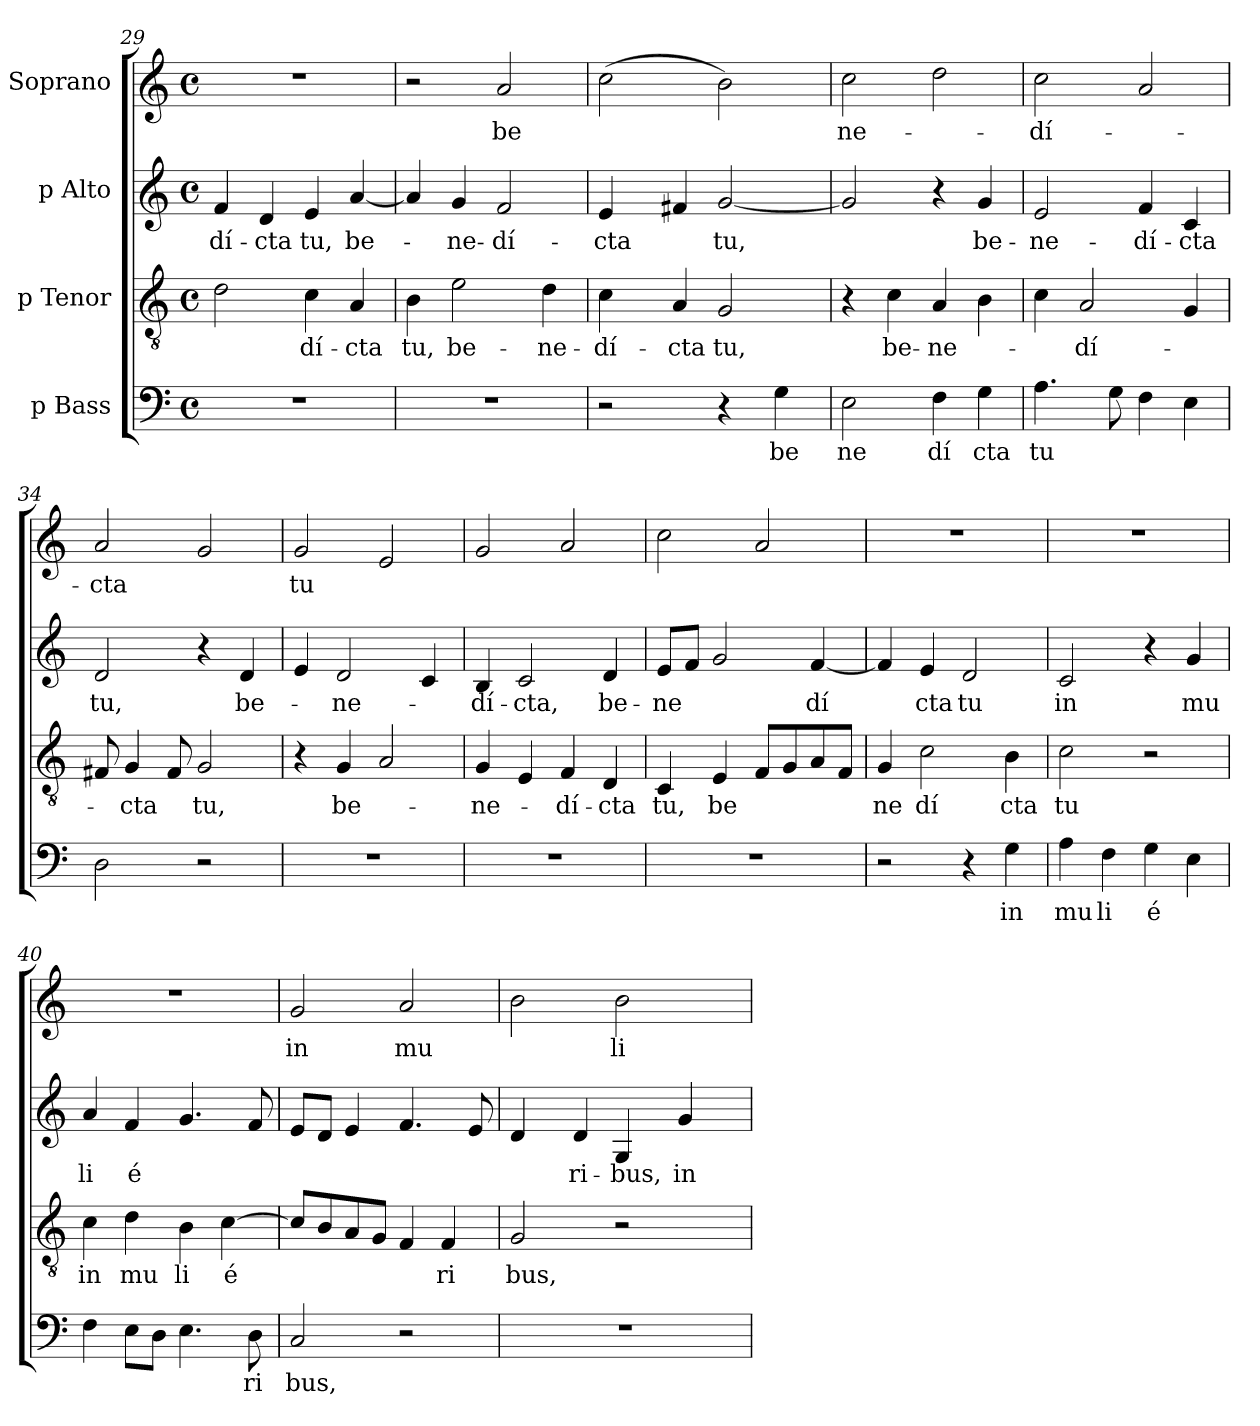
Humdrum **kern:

**kern	**text	**kern	**text	**kern	**text	**kern	**text
*part4	*part4	*part3	*part3	*part2	*part2	*part1	*part1
*staff4	*staff4	*staff3	*staff3	*staff2	*staff2	*staff1	*staff1
*I"p Bass	*	*I"p Tenor	*	*I"p Alto	*	*I"Soprano	*
*clefF4	*	*clefGv2	*	*clefG2	*	*clefG2	*
*M4/4	*	*M4/4	*	*M4/4	*	*M4/4	*
*met(c)	*	*met(c)	*	*met(c)	*	*met(c)	*
=29	=29	=29	=29	=29	=29	=29	=29
!	!	!	!	!	!LO:LY:b:cj	!	!
1r	.	2d\	.	4f/	-dí-	1r	.
!	!	!	!	!	!LO:LY:b:cj	!	!
.	.	.	.	4d/	-cta	.	.
!	!	!	!LO:LY:b:cj	!	!LO:LY:b:cj	!	!
.	.	4c\	-dí-	4e/	tu,	.	.
!	!	!	!LO:LY:b:cj	!	!LO:LY:b:cj	!	!
.	.	4A/	-cta	[<4a/	be-	.	.
=30	=30	=30	=30	=30	=30	=30	=30
!	!	!	!LO:LY:b:cj	!	!	!	!
1r	.	4B\	tu,	4a/]	.	2r	.
!	!	!	!LO:LY:b:cj	!	!LO:LY:b:cj	!	!
.	.	2e\	be-	4g/	-ne-	.	.
!	!	!	!	!	!LO:LY:b:cj	!	!LO:LY:b:cj
.	.	.	.	2f/	-dí-	2a/	be
!	!	!	!LO:LY:b:cj	!	!	!	!
.	.	4d\	-ne-	.	.	.	.
!!LO:LB:g=z
=31	=31	=31	=31	=31	=31	=31	=31
!	!	!	!LO:LY:b:cj	!	!LO:LY:b	!	!
*	*	*	*	*	*	*^	*
2r	.	4c\	-dí-	4e/	-cta	(>2cc\	8ryy	.
.	.	.	.	.	.	.	16ryy	.
.	.	.	.	.	.	.	64ryy	.
.	.	.	.	.	.	.	2ryy	.
!	!	!	!LO:LY:b:cj	!	!	!	!	!
.	.	4A/	-cta	4f#X/	.	.	.	.
!	!	!	!LO:LY:b:cj	!	!LO:LY:b:cj	!	!	!
4r	.	2G/	tu,	[<2g/	tu,	2b\)	.	.
.	.	.	.	.	.	.	4ryy	.
!	!LO:LY:b:cj	!	!	!	!	!	!	!
4G\	be	.	.	.	.	.	.	.
.	.	.	.	.	.	.	32.ryy	.
=32	=32	=32	=32	=32	=32	=32	=32	=32
!	!LO:LY:b:cj	!	!	!	!	!	!	!LO:LY:b:cj
*	*	*	*	*	*	*v	*v	*
2E\	ne	4r	.	2g/]	.	2cc\	ne-
!	!	!	!LO:LY:b:cj	!	!	!	!
.	.	4c\	be-	.	.	.	.
!	!LO:LY:b:cj	!	!LO:LY:b:cj	!	!	!	!
4F\	dí	4A/	-ne-	4r	.	2dd\	.
!	!LO:LY:b:cj	!	!	!	!LO:LY:b:cj	!	!
4G\	cta	4B\	.	4g/	be-	.	.
=33	=33	=33	=33	=33	=33	=33	=33
!	!LO:LY:b:cj	!	!	!	!LO:LY:b:cj	!	!LO:LY:b:cj
4.A\	tu	4c\	.	2e/	-ne-	2cc\	-dí-
!	!	!	!LO:LY:b:cj	!	!	!	!
.	.	2A/	-dí-	.	.	.	.
8G\	.	.	.	.	.	.	.
!	!	!	!	!	!LO:LY:b:cj	!	!
4F\	.	.	.	4f/	-dí-	2a/	.
!	!	!	!	!	!LO:LY:b:cj	!	!
4E\	.	4G/	.	4c/	-cta	.	.
=34	=34	=34	=34	=34	=34	=34	=34
!	!	!	!	!	!LO:LY:b:cj	!	!LO:LY:b
2D\	.	8F#X/	.	2d/	tu,	2a/	-cta
!	!	!	!LO:LY:b	!	!	!	!
.	.	4G/	-cta	.	.	.	.
.	.	8F#/	.	.	.	.	.
!	!	!	!LO:LY:b:cj	!	!	!	!
2r	.	2G/	tu,	4r	.	2g/	.
!	!	!	!	!	!LO:LY:b:cj	!	!
.	.	.	.	4d/	be-	.	.
=35	=35	=35	=35	=35	=35	=35	=35
!	!	!	!	!	!	!	!LO:LY:b:cj
1r	.	4r	.	4e/	.	2g/	tu
!	!	!	!LO:LY:b:cj	!	!LO:LY:b:cj	!	!
.	.	4G/	be-	2d/	-ne-	.	.
.	.	2A/	.	.	.	2e/	.
.	.	.	.	4c/	.	.	.
=36	=36	=36	=36	=36	=36	=36	=36
!	!	!	!LO:LY:b:cj	!	!LO:LY:b:cj	!	!
1r	.	4G/	-ne-	4B/	-dí-	2g/	.
!	!	!	!	!	!LO:LY:b:cj	!	!
.	.	4E/	.	2c/	-cta,	.	.
!	!	!	!LO:LY:b:cj	!	!	!	!
.	.	4F/	-dí-	.	.	2a/	.
!	!	!	!LO:LY:b:cj	!	!LO:LY:b:cj	!	!
.	.	4D/	-cta	4d/	be-	.	.
!!LO:LB:g=z
=37	=37	=37	=37	=37	=37	=37	=37
!	!	!	!LO:LY:b:cj	!	!LO:LY:b:cj	!	!
1r	.	4C/	tu,	8e/L	-ne	2cc\	.
.	.	.	.	8f/J	.	.	.
!	!	!	!LO:LY:b:cj	!	!	!	!
.	.	4E/	be	2g/	.	.	.
.	.	8F/L	.	.	.	2a/	.
.	.	8G/	.	.	.	.	.
!	!	!	!	!	!LO:LY:b:cj	!	!
.	.	8A/	.	[<4f/	dí	.	.
.	.	8F/J	.	.	.	.	.
=38	=38	=38	=38	=38	=38	=38	=38
!	!	!	!LO:LY:b:cj	!	!	!	!
2r	.	4G/	ne	4f/]	.	1r	.
!	!	!	!LO:LY:b:cj	!	!LO:LY:b:cj	!	!
.	.	2c\	dí	4e/	cta	.	.
!	!	!	!	!	!LO:LY:b:cj	!	!
4r	.	.	.	2d/	tu	.	.
!	!LO:LY:b:cj	!	!LO:LY:b:cj	!	!	!	!
4G\	in	4B\	cta	.	.	.	.
=39	=39	=39	=39	=39	=39	=39	=39
!	!LO:LY:b:cj	!	!LO:LY:b:cj	!	!LO:LY:b:cj	!	!
4A\	mu	2c\	tu	2c/	in	1r	.
!	!LO:LY:b:cj	!	!	!	!	!	!
4F\	li	.	.	.	.	.	.
!	!LO:LY:b:cj	!	!	!	!	!	!
4G\	é	2r	.	4r	.	.	.
!	!	!	!	!	!LO:LY:b:cj	!	!
4E\	.	.	.	4g/	mu	.	.
=40	=40	=40	=40	=40	=40	=40	=40
!	!	!	!LO:LY:b:cj	!	!LO:LY:b:cj	!	!
4F\	.	4c\	in	4a/	li	1r	.
!	!	!	!LO:LY:b:cj	!	!LO:LY:b:cj	!	!
8E\L	.	4d\	mu	4f/	é	.	.
8D\J	.	.	.	.	.	.	.
!	!	!	!LO:LY:b:cj	!	!	!	!
4.E\	.	4B\	li	4.g/	.	.	.
!	!	!	!LO:LY:b:cj	!	!	!	!
.	.	[>4c\	é	.	.	.	.
!	!LO:LY:b:cj	!	!	!	!	!	!
8D\	ri	.	.	8f/	.	.	.
=41	=41	=41	=41	=41	=41	=41	=41
!	!LO:LY:b:cj	!	!	!	!	!	!LO:LY:b:cj
2C/	bus,	8c/L]	.	8e/L	.	2g/	in
.	.	8B/	.	8d/J	.	.	.
.	.	8A/	.	4e/	.	.	.
.	.	8G/J	.	.	.	.	.
!	!	!	!	!	!	!	!LO:LY:b
2r	.	4F/	.	4.f/	.	2a/	mu
!	!	!	!LO:LY:b:cj	!	!	!	!
.	.	4F/	ri	.	.	.	.
.	.	.	.	8e/	.	.	.
!!LO:LB:g=z
=42	=42	=42	=42	=42	=42	=42	=42
!	!	!	!LO:LY:b:cj	!	!	!	!
*	*	*^	*	*	*	*^	*
1r	.	2G/	32.ryy	bus,	4d/	.	2b\	8.ryy	.
.	.	.	2ryy	.	.	.	.	.	.
.	.	.	.	.	.	.	.	2ryy	.
!	!	!	!	!	!	!LO:LY:b:cj	!	!	!
.	.	.	.	.	4d/	ri-	.	.	.
!	!	!	!	!	!	!LO:LY:b:cj	!	!	!LO:LY:b:cj
.	.	2r	.	.	4G/	-bus,	2b\	.	li
.	.	.	4ryy	.	.	.	.	.	.
.	.	.	.	.	.	.	.	4ryy	.
!	!	!	!	!	!	!LO:LY:b:cj	!	!	!
.	.	.	.	.	4g/	in	.	.	.
.	.	.	8ryy	.	.	.	.	.	.
.	.	.	16ryy	.	.	.	.	.	.
.	.	.	.	.	.	.	.	16ryy	.
.	.	.	64ryy	.	.	.	.	.	.
*	*	*v	*v	*	*	*	*v	*v	*
=	=	=	=	=	=	=	=
*-	*-	*-	*-	*-	*-	*-	*-
